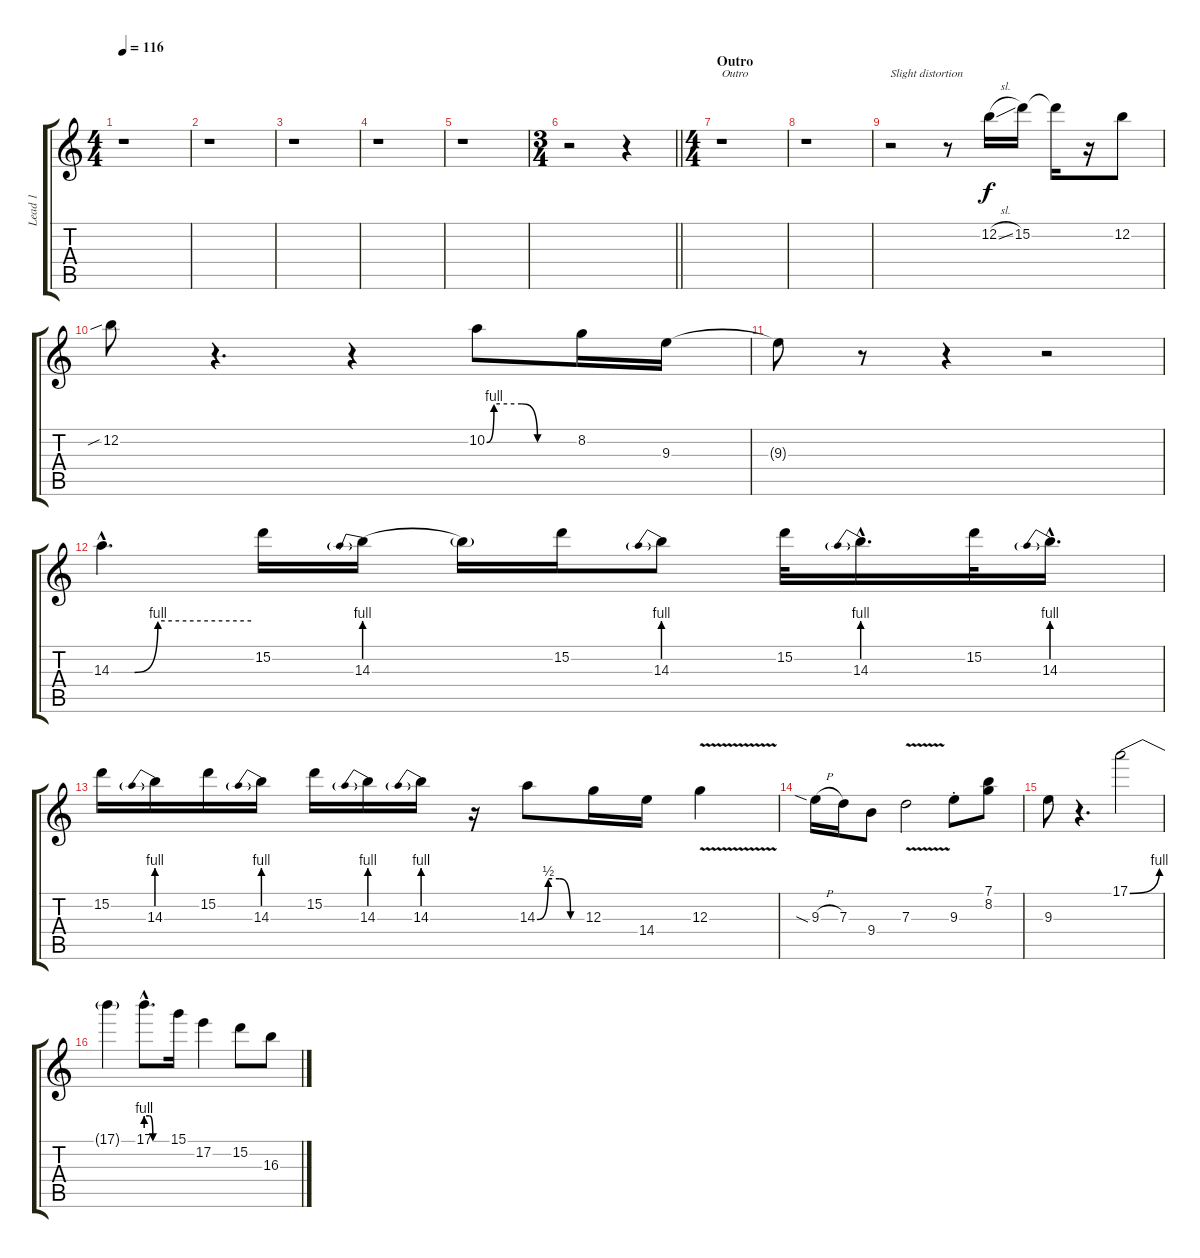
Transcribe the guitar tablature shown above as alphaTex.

\track ("Lead 1" "Lead 1") {instrument distortionguitar}
\staff {score tabs}
\tuning (E4 B3 G3 D3 A2 E2) {hide}
\ts (4 4)
\tempo 116
\clef g2
\ks c
r.1{dy fff} |
r.1 |
r.1 |
r.1 |
r.1 |
\ts (3 4)
\barLineRight lightlight
r.2 r.4 |
\ts (4 4)
\section ("" "Outro")
r.1{txt "Outro"} |
r.1 |
r.2{txt "Slight distortion" instrument electricguitarjazz} r.8 12.2{sl}.16{dy f} 15.2.16 15.2{t}.16 r.16 12.2.8 |
12.2{sib}.8 r.4{d} r.4 10.2{be (custom 0 0 5 4 24 4 35 0 60 0)}.8 8.2.16 9.3.16 |
9.3{t}.8 r.8 r.4 r.2 |
14.3{be (custom 0 0 10 0 20 4 60 4) hac}.4{d} 15.2.16 14.3{be (prebend 0 4 60 4)}.16 14.3{t}.16 15.2.16 14.3{be (prebend 0 4 60 4)}.8 15.2.32 14.3{be (prebend 0 4 60 4) hac}.16{d} 15.2.32 14.3{be (prebend 0 4 60 4) hac}.16{d} |
15.2.16 14.3{be (prebend 0 4 60 4)}.16 15.2.16 14.3{be (prebend 0 4 60 4)}.16 15.2.16 14.3{be (prebend 0 4 60 4)}.16 14.3{be (prebend 0 4 60 4)}.16 r.16 14.3{be (custom 0 0 15 2 30 2 45 0 60 0)}.8 12.3.16 14.4.16 12.3{v}.4 |
9.3{sia h}.16 7.3.16 9.4.8 7.3{v}.2 9.3{st}.8 (7.1 8.2).8 |
9.3.8 r.4{d} 17.1{be (bend 0 0 60 4)}.2 |
17.1{t}.4 17.1{be (custom 0 4 10 4 20 0 60 0) hac}.8{d} 15.1.16 17.2.4 15.2.8 16.3.8
